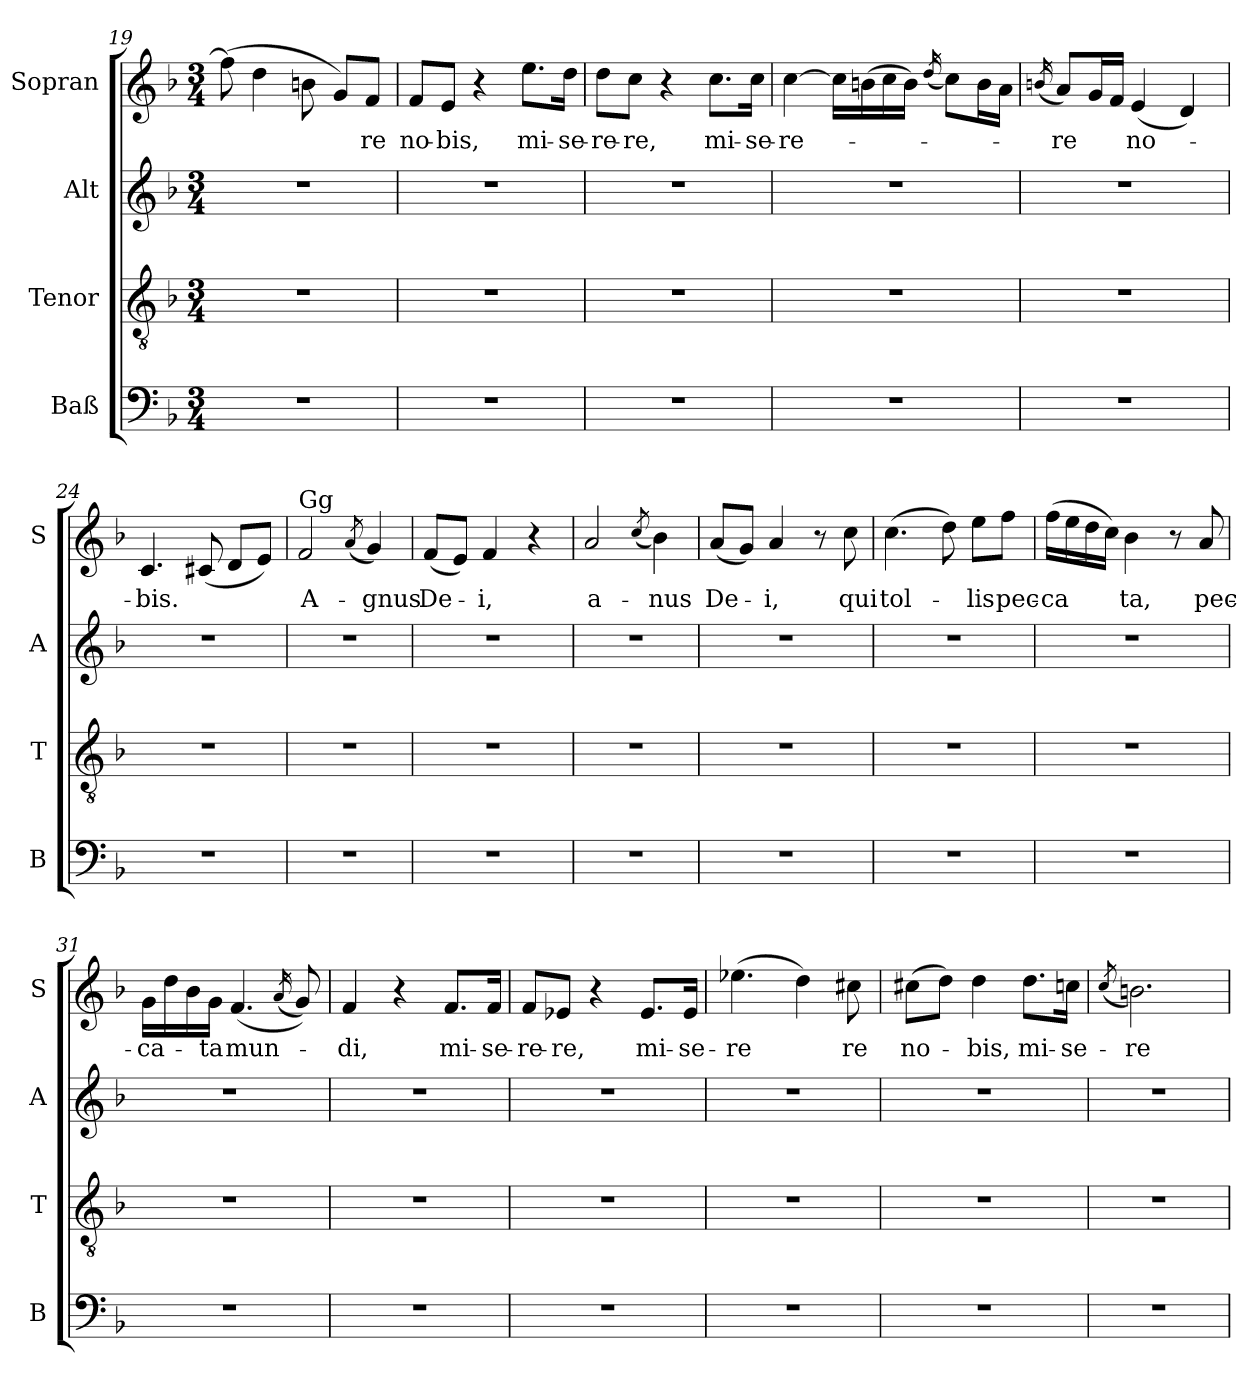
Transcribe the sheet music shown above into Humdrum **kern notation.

**kern	**kern	**kern	**kern	**text
*part4	*part3	*part2	*part1	*part1
*staff4	*staff3	*staff2	*staff1	*staff1
*I"Baß	*I"Tenor	*I"Alt	*I"Sopran	*
*I'B	*I'T	*I'A	*I'S	*
*clefF4	*clefGv2	*clefG2	*clefG2	*
*k[b-]	*k[b-]	*k[b-]	*k[b-]	*
*M3/4	*M3/4	*M3/4	*M3/4	*
=19	=19	=19	=19	=19
!LO:N:vis=2	!LO:N:vis=2	!LO:N:vis=2	!	!
2.r	2.r	2.r	(8ff\]	.
.	.	.	4dd\	.
.	.	.	8bn\	.
.	.	.	8g/L)	.
!	!	!	!	!LO:LY:b
.	.	.	8f/J	re
=20	=20	=20	=20	=20
!LO:N:vis=2	!LO:N:vis=2	!LO:N:vis=2	!	!LO:LY:b
2.r	2.r	2.r	8f/L	no-
!	!	!	!	!LO:LY:b
.	.	.	8e/J	bis,
.	.	.	4r	.
!	!	!	!	!LO:LY:b
.	.	.	8.ee\L	mi-
!	!	!	!	!LO:LY:b
.	.	.	16dd\Jk	se-
=21	=21	=21	=21	=21
!LO:N:vis=2	!LO:N:vis=2	!LO:N:vis=2	!	!LO:LY:b
2.r	2.r	2.r	8dd\L	re-
!	!	!	!	!LO:LY:b
.	.	.	8cc\J	re,
.	.	.	4r	.
!	!	!	!	!LO:LY:b
.	.	.	8.cc\L	mi-
!	!	!	!	!LO:LY:b
.	.	.	16cc\Jk	se-
=22	=22	=22	=22	=22
!LO:N:vis=2	!LO:N:vis=2	!LO:N:vis=2	!	!LO:LY:b
2.r	2.r	2.r	[4cc\	re-
.	.	.	16cc\LL]	.
.	.	.	(16bn\	.
.	.	.	16cc\	.
.	.	.	16b\JJ)	.
.	.	.	(16qdd/	.
.	.	.	8cc\L)	.
.	.	.	16b\L	.
.	.	.	16a\JJ	.
=23	=23	=23	=23	=23
.	.	.	(16qbn/	.
!LO:N:vis=2	!LO:N:vis=2	!LO:N:vis=2	!	!LO:LY:b
2.r	2.r	2.r	8a/L)	re
.	.	.	16g/L	.
.	.	.	16f/JJ	.
!	!	!	!	!LO:LY:b
.	.	.	(4e/	no-
.	.	.	4d/)	.
=24	=24	=24	=24	=24
!LO:N:vis=2	!LO:N:vis=2	!LO:N:vis=2	!	!LO:LY:b
2.r	2.r	2.r	4.c/	bis.
.	.	.	(8c#X/	.
.	.	.	8d/L	.
.	.	.	8e/J)	.
=25	=25	=25	=25	=25
!	!	!	!LO:TX:a:t=Gg	!
!LO:N:vis=2	!LO:N:vis=2	!LO:N:vis=2	!	!LO:LY:b
2.r	2.r	2.r	2f/	A-
.	.	.	(8qa/	.
!	!	!	!	!LO:LY:b
.	.	.	4g/)	gnus
=26	=26	=26	=26	=26
!LO:N:vis=2	!LO:N:vis=2	!LO:N:vis=2	!	!LO:LY:b
2.r	2.r	2.r	(8f/L	De-
.	.	.	8e/J)	.
!	!	!	!	!LO:LY:b
.	.	.	4f/	i,
.	.	.	4r	.
=27	=27	=27	=27	=27
!LO:N:vis=2	!LO:N:vis=2	!LO:N:vis=2	!	!LO:LY:b
2.r	2.r	2.r	2a/	a-
.	.	.	(8qcc/	.
!	!	!	!	!LO:LY:b
.	.	.	4b-\)	nus
=28	=28	=28	=28	=28
!LO:N:vis=2	!LO:N:vis=2	!LO:N:vis=2	!	!LO:LY:b
2.r	2.r	2.r	(8a/L	De-
.	.	.	8g/J)	.
!	!	!	!	!LO:LY:b
.	.	.	4a/	i,
.	.	.	8r	.
!	!	!	!	!LO:LY:b
.	.	.	8cc\	qui
!!LO:LB:g=z
=29	=29	=29	=29	=29
!LO:N:vis=2	!LO:N:vis=2	!LO:N:vis=2	!	!LO:LY:b
2.r	2.r	2.r	(4.cc\	tol-
.	.	.	8dd\)	.
!	!	!	!	!LO:LY:b
.	.	.	8ee\L	lis
!	!	!	!	!LO:LY:b
.	.	.	8ff\J	pec-
=30	=30	=30	=30	=30
!LO:N:vis=2	!LO:N:vis=2	!LO:N:vis=2	!	!LO:LY:b
2.r	2.r	2.r	(16ff\LL	ca-
!	!	!	!	!LO:LY:b
.	.	.	16ee\	--
.	.	.	16dd\	.
.	.	.	16cc\JJ)	.
!	!	!	!	!LO:LY:b
.	.	.	4b-\	ta,
.	.	.	8r	.
!	!	!	!	!LO:LY:b
.	.	.	8a/	pec-
=31	=31	=31	=31	=31
!LO:N:vis=2	!LO:N:vis=2	!LO:N:vis=2	!	!LO:LY:b
2.r	2.r	2.r	16g\LL	ca-
.	.	.	16dd\	.
.	.	.	16b-\	.
!	!	!	!	!LO:LY:b
.	.	.	16g\JJ	ta
!	!	!	!	!LO:LY:b
.	.	.	(4.f/	mun-
.	.	.	(16qa/	.
.	.	.	(((((((((((((8g/))	.
=32	=32	=32	=32	=32
!LO:N:vis=2	!LO:N:vis=2	!LO:N:vis=2	!	!LO:LY:b
2.r	2.r	2.r	4f/	di,
.	.	.	4r	.
!	!	!	!	!LO:LY:b
.	.	.	8.f/L	mi-
!	!	!	!	!LO:LY:b
.	.	.	16f/Jk	se-
=33	=33	=33	=33	=33
!LO:N:vis=2	!LO:N:vis=2	!LO:N:vis=2	!	!LO:LY:b
2.r	2.r	2.r	8f/L	re-
!	!	!	!	!LO:LY:b
.	.	.	8e-X/J	re,
.	.	.	4r	.
!	!	!	!	!LO:LY:b
.	.	.	8.e-/L	mi-
!	!	!	!	!LO:LY:b
.	.	.	16e-/Jk	se-
!!LO:PB:g=z
=34	=34	=34	=34	=34
!LO:N:vis=2	!LO:N:vis=2	!LO:N:vis=2	!	!LO:LY:b
2.r	2.r	2.r	(4.ee-X\	re
.	.	.	4dd\)	.
!	!	!	!	!LO:LY:b
.	.	.	8cc#X\	re
=35	=35	=35	=35	=35
!LO:N:vis=2	!LO:N:vis=2	!LO:N:vis=2	!	!LO:LY:b
2.r	2.r	2.r	(8cc#X\L	no-
.	.	.	8dd\J)	.
!	!	!	!	!LO:LY:b
.	.	.	4dd\	bis,
!	!	!	!	!LO:LY:b
.	.	.	8.dd\L	mi-
!	!	!	!	!LO:LY:b
.	.	.	16ccn\Jk	se-
=36	=36	=36	=36	=36
.	.	.	(8qcc/	.
!LO:N:vis=2	!LO:N:vis=2	!LO:N:vis=2	!	!LO:LY:b
2.r	2.r	2.r	2.bn\)	re-
=	=	=	=	=
*-	*-	*-	*-	*-
